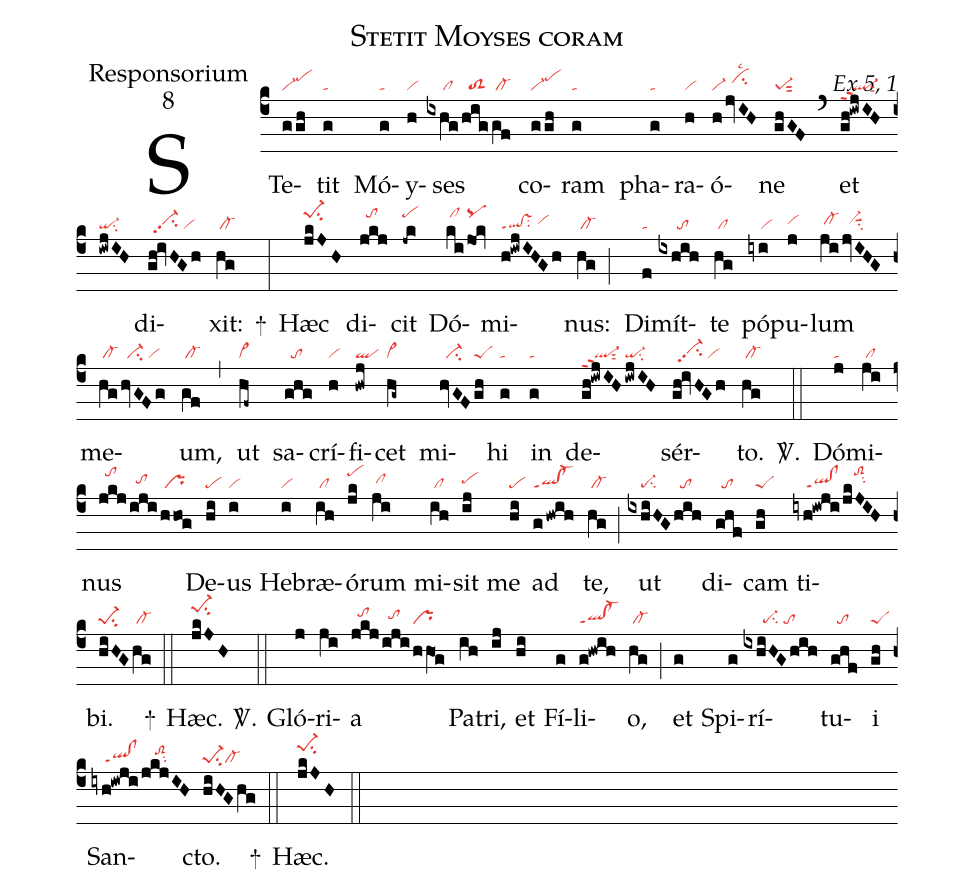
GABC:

name:Stetit Moyses coram;
office-part:Responsorium;
mode:8;
commentary:Ex 5, 1;
nabc-lines:1;
%%
(c4)
STe(ggh|vi-pehj)tit(g|ta) Mó(g|ta)y(h|vi)ses(ixhg|/////cl|/hig|//toS2|gf|/cl-) co(ggh|vi-pehj)ram(g|ta) pha(g|ta)ra(h|vi)ó(h|vi-|/jvIH|//cihilsc2)ne(ghGF|pe-1sut2) (`)
et(gh!iwjIH|ql-ppt2sut2|/iwjIH|qi-su2) di(gh!ivHGh|//vi-hhpp2su2/vi)xit:(hg|/cl-) +(:)
Hæc(jkJH|pe-1hksu2) di(jkj|//tohk)cit(-jk|pehk) Dó(ki|/clhk|/jOk|pqhk)mi(h!iwjIHGh|ql!vsppt1su2/vihh)nus:(hg;|/cl-) Di(f|ta)mít(ixhih|//////to)te(hg|/cl) pó(iyi|////vi)pu(j|vihh)lum(ji|/cl-hh|/jvIHG|//vi-hhsuu1su2) me(hg|/cl-|/hvGFg|//vi-su2/vi)um,(gf|/cl-) (,)
ut(hf~|cl~) sa(ghg|//to)crí(h|vi)fi(hwj|ql)cet(hg~|cl~) mi(hvGF|//ci-|gh|peS)hi(g|ta) in(g|ta) de(gh!iwjIH|ql-ppt2sut2|/iwjIH|qi-su2)sér(gh!ivHGh|//vi-hhpp2su2/vi)to.(hg|/cl-) <sp>V/</sp>.(::)
Dó(j|ta)mi(ji|/cl)nus(jkj|//tohk|/iji|//tohh|/hhog|/pr) De(hi|pe)us(i|vi) He(i|vi)bræ(ih|/cl)ó(jk|pehk)rum(ji|/clhh) mi(ih|/cl)sit(ij|pehh) me(hi|pe) ad(ghwih|ql!cl-ppt1) te,(hg|/cl-) (;)
ut(ixhiHG|////pe-su2|hih|//to) di(ghf|//to)cam(gh|peS) ti(iyh!iwji|////ql!clppt1|/jkJIH|///toS2hksu2)bi.(hiHG|pe-1su2|hg|/cl-) +(::)
Hæc.(jkJH|pe-1hksu2) <sp>V/</sp>.(::)
Gló(j)ri(ji)a(jkj|//tohi|/iji|//tohh|/hhO1g|pr) Pa(ih)tri,(ij) et(hi) Fí(g)li(g!hwih|ql!cl-ppt1)o,(hg|/cl-) (;)
et(g) Spi(g)rí(ixhiHGhih|//////pe-su2/to)tu(ghf|//to)i(gh|peS) San(iyh!iwji|////ql!clppt1|/jkjIH|////toS2hisu2)cto.(hiHGhg|pe-1su2cl-) +(::)
Hæc.(jkJH|pe-1hksu2) (::)
